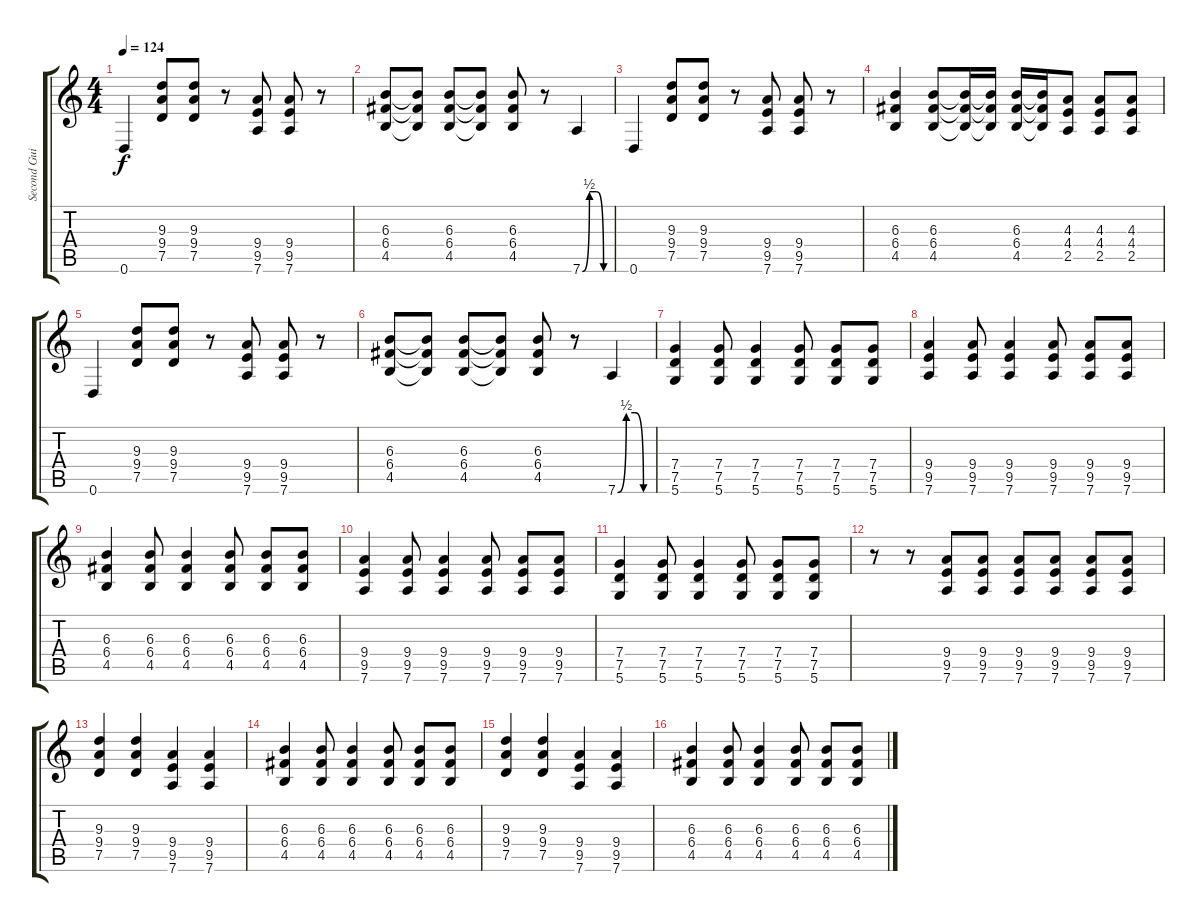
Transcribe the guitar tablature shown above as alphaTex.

\track ("Second Guitar" "Second Gui") {instrument distortionguitar}
\staff {score tabs}
\tuning (D4 A3 F3 C3 G2 D2) {hide}
\ts (4 4)
\tempo 124
\clef g2
\ks c
0.6.4{dy f} (9.3 9.4 7.5).8 (9.3 9.4 7.5).8 r.8 (9.4 9.5 7.6).8 (9.4 9.5 7.6).8 r.8 |
(6.3 6.4 4.5).8 (6.3{t} 6.4{t} 4.5{t}).8 (6.3 6.4 4.5).8 (6.3{t} 6.4{t} 4.5{t}).8 (6.3 6.4 4.5).8 r.8 7.6{be (custom 0 0 15 2 30 2 45 0 60 0)}.4 |
0.6.4 (9.3 9.4 7.5).8 (9.3 9.4 7.5).8 r.8 (9.4 9.5 7.6).8 (9.4 9.5 7.6).8 r.8 |
(6.3 6.4 4.5).4 (6.3 6.4 4.5).8 (6.3{t} 6.4{t} 4.5{t}).16 (6.3{t} 6.4{t} 4.5{t}).16 (6.3 6.4 4.5).16 (6.3{t} 6.4{t} 4.5{t}).16 (4.3 4.4 2.5).8 (4.3 4.4 2.5).8 (4.3 4.4 2.5).8 |
0.6.4 (9.3 9.4 7.5).8 (9.3 9.4 7.5).8 r.8 (9.4 9.5 7.6).8 (9.4 9.5 7.6).8 r.8 |
(6.3 6.4 4.5).8 (6.3{t} 6.4{t} 4.5{t}).8 (6.3 6.4 4.5).8 (6.3{t} 6.4{t} 4.5{t}).8 (6.3 6.4 4.5).8 r.8 7.6{be (custom 0 0 15 2 30 2 45 0 60 0)}.4 |
(7.4 7.5 5.6).4{volume 13} (7.4 7.5 5.6).8 (7.4 7.5 5.6).4 (7.4 7.5 5.6).8 (7.4 7.5 5.6).8 (7.4 7.5 5.6).8 |
(9.4 9.5 7.6).4 (9.4 9.5 7.6).8 (9.4 9.5 7.6).4 (9.4 9.5 7.6).8 (9.4 9.5 7.6).8 (9.4 9.5 7.6).8 |
(6.3 6.4 4.5).4 (6.3 6.4 4.5).8 (6.3 6.4 4.5).4 (6.3 6.4 4.5).8 (6.3 6.4 4.5).8 (6.3 6.4 4.5).8 |
(9.4 9.5 7.6).4 (9.4 9.5 7.6).8 (9.4 9.5 7.6).4 (9.4 9.5 7.6).8 (9.4 9.5 7.6).8 (9.4 9.5 7.6).8 |
(7.4 7.5 5.6).4 (7.4 7.5 5.6).8 (7.4 7.5 5.6).4 (7.4 7.5 5.6).8 (7.4 7.5 5.6).8 (7.4 7.5 5.6).8 |
r.8 r.8 (9.4 9.5 7.6).8 (9.4 9.5 7.6).8 (9.4 9.5 7.6).8 (9.4 9.5 7.6).8 (9.4 9.5 7.6).8 (9.4 9.5 7.6).8 |
(9.3 9.4 7.5).4 (9.3 9.4 7.5).4 (9.4 9.5 7.6).4 (9.4 9.5 7.6).4 |
(6.3 6.4 4.5).4 (6.3 6.4 4.5).8 (6.3 6.4 4.5).4 (6.3 6.4 4.5).8 (6.3 6.4 4.5).8 (6.3 6.4 4.5).8 |
(9.3 9.4 7.5).4 (9.3 9.4 7.5).4 (9.4 9.5 7.6).4 (9.4 9.5 7.6).4 |
(6.3 6.4 4.5).4 (6.3 6.4 4.5).8 (6.3 6.4 4.5).4 (6.3 6.4 4.5).8 (6.3 6.4 4.5).8 (6.3 6.4 4.5).8
